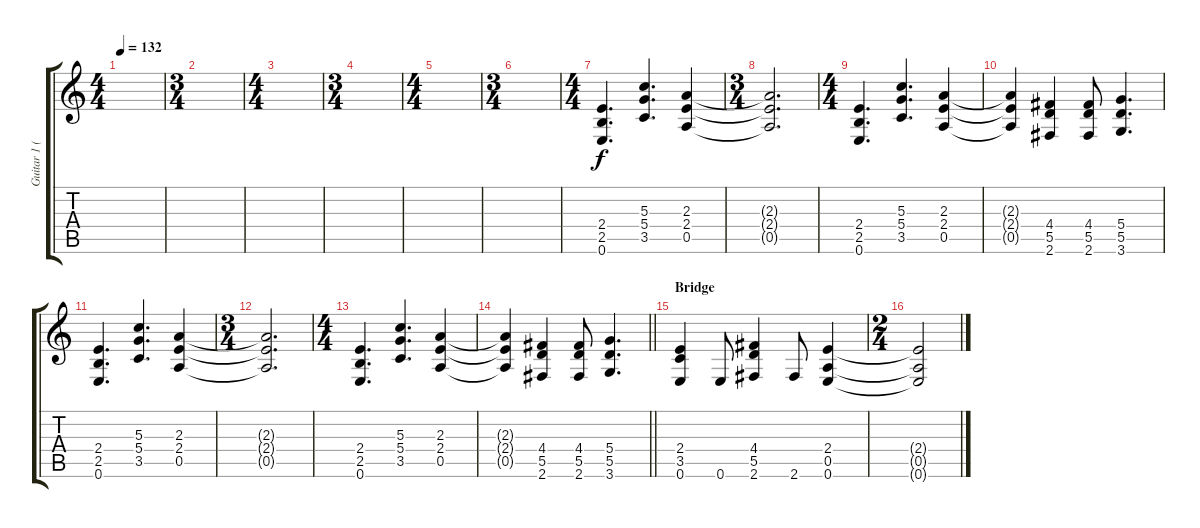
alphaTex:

\track ("Guitar 1 (distorted)" "Guitar 1 (") {instrument overdrivenguitar}
\staff {score tabs}
\tuning (E4 B3 G3 D3 A2 E2) {hide}
\ts (4 4)
\tempo 132
\clef g2
\ks c
|
\ts (3 4)
|
\ts (4 4)
|
\ts (3 4)
|
\ts (4 4)
|
\ts (3 4)
|
\ts (4 4)
(2.4 2.5 0.6).4{d} (5.3 5.4 3.5).4{d} (2.3 2.4 0.5).4 |
\ts (3 4)
(2.3{t} 2.4{t} 0.5{t}).2{d} |
\ts (4 4)
(2.4 2.5 0.6).4{d} (5.3 5.4 3.5).4{d} (2.3 2.4 0.5).4 |
(2.3{t} 2.4{t} 0.5{t}).4 (4.4 5.5 2.6).4 (4.4 5.5 2.6).8 (5.4 5.5 3.6).4{d} |
(2.4 2.5 0.6).4{d} (5.3 5.4 3.5).4{d} (2.3 2.4 0.5).4 |
\ts (3 4)
(2.3{t} 2.4{t} 0.5{t}).2{d} |
\ts (4 4)
(2.4 2.5 0.6).4{d} (5.3 5.4 3.5).4{d} (2.3 2.4 0.5).4 |
\barLineRight lightlight
(2.3{t} 2.4{t} 0.5{t}).4 (4.4 5.5 2.6).4 (4.4 5.5 2.6).8 (5.4 5.5 3.6).4{d} |
\section ("" "Bridge")
(2.4 3.5 0.6).4 0.6.8 (4.4 5.5 2.6).4 2.6.8 (2.4 0.5 0.6).4 |
\ts (2 4)
(2.4{t} 0.5{t} 0.6{t}).2
